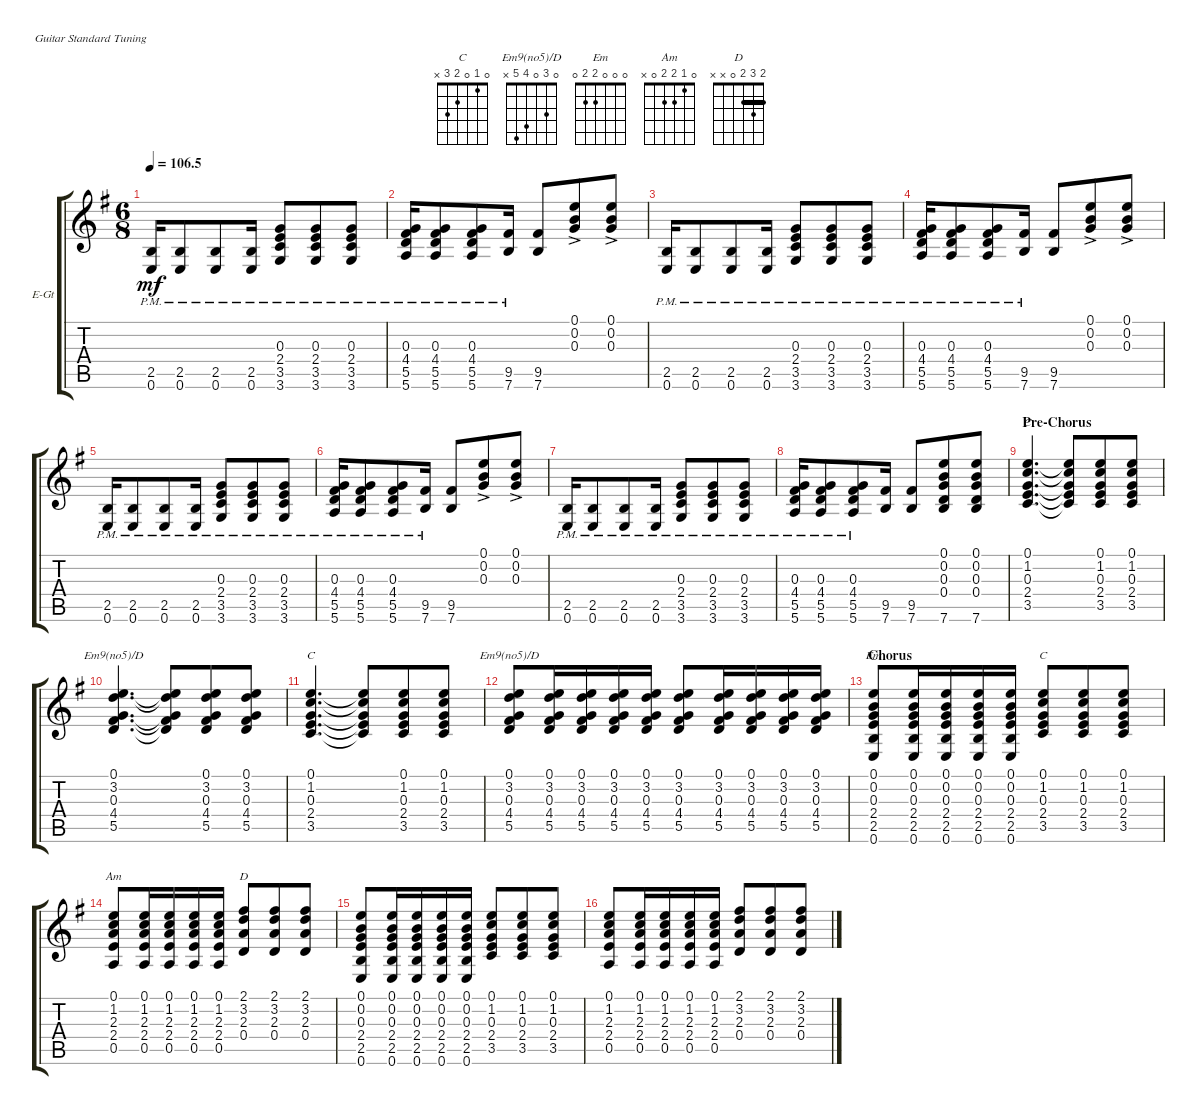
\defaultSystemsLayout 4
\bracketExtendMode groupsimilarinstruments
\firstSystemTrackNameOrientation horizontal
\otherSystemsTrackNameOrientation horizontal
\track ("Electric Guitar" "E-Gt") {instrument electricguitarclean}
\staff {score tabs}
\tuning (E4 B3 G3 D3 A2 E2)
\chord ("C" 0 1 0 2 3 x) {showfingering false}
\chord ("Em9(no5)/D" 0 3 0 4 5 x) {showfingering false}
\chord ("Em" 0 0 0 2 2 0) {showfingering false}
\chord ("Am" 0 1 2 2 0 x) {showfingering false}
\chord ("D" 2 3 2 0 x x) {showfingering false barre 2}
\ts (6 8)
\tempo
106.5
\accidentals auto
\clef g2
\ottava regular
\simile none
\ks g
(0.6{pm} 2.5{pm}).16{dy mf} (0.6{pm} 2.5{pm}).8 (0.6{pm} 2.5{pm}).8 (0.6{pm} 2.5{pm}).16 (3.6{pm} 3.5{pm} 2.4{pm} 0.3{pm}).8 (3.6{pm} 3.5{pm} 2.4{pm} 0.3{pm}).8 (3.6{pm} 3.5{pm} 2.4{pm} 0.3{pm}).8 |
(5.6{pm} 5.5{pm} 4.4{pm} 0.3{pm}).16 (5.6{pm} 5.5{pm} 4.4{pm} 0.3{pm}).8 (5.6{pm} 5.5{pm} 4.4{pm} 0.3{pm}).8 (7.6{pm} 9.5{pm}).16 (7.6 9.5).8 (0.3{ac} 0.2{ac} 0.1{ac}).8 (0.3{ac} 0.2{ac} 0.1{ac}).8 |
(0.6{pm} 2.5{pm}).16 (0.6{pm} 2.5{pm}).8 (0.6{pm} 2.5{pm}).8 (0.6{pm} 2.5{pm}).16 (3.6{pm} 3.5{pm} 2.4{pm} 0.3{pm}).8 (3.6{pm} 3.5{pm} 2.4{pm} 0.3{pm}).8 (3.6{pm} 3.5{pm} 2.4{pm} 0.3{pm}).8 |
(5.6{pm} 5.5{pm} 4.4{pm} 0.3{pm}).16 (5.6{pm} 5.5{pm} 4.4{pm} 0.3{pm}).8 (5.6{pm} 5.5{pm} 4.4{pm} 0.3{pm}).8 (7.6{pm} 9.5{pm}).16 (7.6 9.5).8 (0.3{ac} 0.2{ac} 0.1{ac}).8 (0.3{ac} 0.2{ac} 0.1{ac}).8 |
(0.6{pm} 2.5{pm}).16 (0.6{pm} 2.5{pm}).8 (0.6{pm} 2.5{pm}).8 (0.6{pm} 2.5{pm}).16 (3.6{pm} 3.5{pm} 2.4{pm} 0.3{pm}).8 (3.6{pm} 3.5{pm} 2.4{pm} 0.3{pm}).8 (3.6{pm} 3.5{pm} 2.4{pm} 0.3{pm}).8 |
(5.6{pm} 5.5{pm} 4.4{pm} 0.3{pm}).16 (5.6{pm} 5.5{pm} 4.4{pm} 0.3{pm}).8 (5.6{pm} 5.5{pm} 4.4{pm} 0.3{pm}).8 (7.6{pm} 9.5{pm}).16 (7.6 9.5).8 (0.3{ac} 0.2{ac} 0.1{ac}).8 (0.3{ac} 0.2{ac} 0.1{ac}).8 |
(0.6{pm} 2.5{pm}).16 (0.6{pm} 2.5{pm}).8 (0.6{pm} 2.5{pm}).8 (0.6{pm} 2.5{pm}).16 (3.6{pm} 3.5{pm} 2.4{pm} 0.3{pm}).8 (3.6{pm} 3.5{pm} 2.4{pm} 0.3{pm}).8 (3.6{pm} 3.5{pm} 2.4{pm} 0.3{pm}).8 |
(5.6{pm} 5.5{pm} 4.4{pm} 0.3{pm}).16 (5.6{pm} 5.5{pm} 4.4{pm} 0.3{pm}).8 (5.6{pm} 5.5{pm} 4.4{pm} 0.3{pm}).8 (7.6 9.5).16 (7.6 9.5).8 (7.6 0.1 0.2 0.4 0.3).8 (7.6 0.4 0.3 0.2 0.1).8 |
\section ("" "Pre-Chorus")
(3.5 2.4 0.3 1.2 0.1).4{d ch "C"} (3.5{t} 2.4{t} 0.3{t} 1.2{t} 0.1{t}).8 (3.5 2.4 0.3 1.2 0.1).8 (3.5 2.4 0.3 1.2 0.1).8 |
(5.5 4.4 0.3 3.2 0.1).4{d ch "Em9(no5)/D"} (5.5{t} 4.4{t} 0.3{t} 3.2{t} 0.1{t}).8 (5.5 4.4 0.3 3.2 0.1).8 (5.5 4.4 0.3 3.2 0.1).8 |
(3.5 2.4 0.3 1.2 0.1).4{d ch "C"} (3.5{t} 2.4{t} 0.3{t} 1.2{t} 0.1{t}).8 (3.5 2.4 0.3 1.2 0.1).8 (3.5 2.4 0.3 1.2 0.1).8 |
(5.5 4.4 0.3 3.2 0.1).8{ch "Em9(no5)/D"} (5.5 4.4 0.3 3.2 0.1).16 (5.5 4.4 0.3 3.2 0.1).16 (5.5 4.4 0.3 3.2 0.1).16 (5.5 4.4 0.3 3.2 0.1).16 (5.5 4.4 0.3 3.2 0.1).8 (5.5 4.4 0.3 3.2 0.1).16 (5.5 4.4 0.3 3.2 0.1).16 (5.5 4.4 0.3 3.2 0.1).16 (5.5 4.4 0.3 3.2 0.1).16 |
\section ("" "Chorus")
(0.6 2.5 2.4 0.3 0.2 0.1).8{ch "Em"} (0.6 2.5 2.4 0.3 0.2 0.1).16 (0.6 2.5 2.4 0.3 0.2 0.1).16 (0.6 2.5 2.4 0.3 0.2 0.1).16 (0.6 2.5 2.4 0.3 0.2 0.1).16 (3.5 2.4 0.3 1.2 0.1).8{ch "C"} (3.5 2.4 0.3 1.2 0.1).8 (3.5 2.4 0.3 1.2 0.1).8 |
(0.5 2.4 2.3 1.2 0.1).8{ch "Am"} (0.5 2.4 2.3 1.2 0.1).16 (0.5 2.4 2.3 1.2 0.1).16 (0.5 2.4 2.3 1.2 0.1).16 (0.5 2.4 2.3 1.2 0.1).16 (0.4 2.3 3.2 2.1).8{ch "D"} (0.4 2.3 3.2 2.1).8 (0.4 2.3 3.2 2.1).8 |
(0.6 2.5 2.4 0.3 0.2 0.1).8 (0.6 2.5 2.4 0.3 0.2 0.1).16 (0.6 2.5 2.4 0.3 0.2 0.1).16 (0.6 2.5 2.4 0.3 0.2 0.1).16 (0.6 2.5 2.4 0.3 0.2 0.1).16 (3.5 2.4 0.3 1.2 0.1).8 (3.5 2.4 0.3 1.2 0.1).8 (3.5 2.4 0.3 1.2 0.1).8 |
(0.5 2.4 2.3 1.2 0.1).8 (0.5 2.4 2.3 1.2 0.1).16 (0.5 2.4 2.3 1.2 0.1).16 (0.5 2.4 2.3 1.2 0.1).16 (0.5 2.4 2.3 1.2 0.1).16 (0.4 2.3 3.2 2.1).8 (0.4 2.3 3.2 2.1).8 (0.4 2.3 3.2 2.1).8
